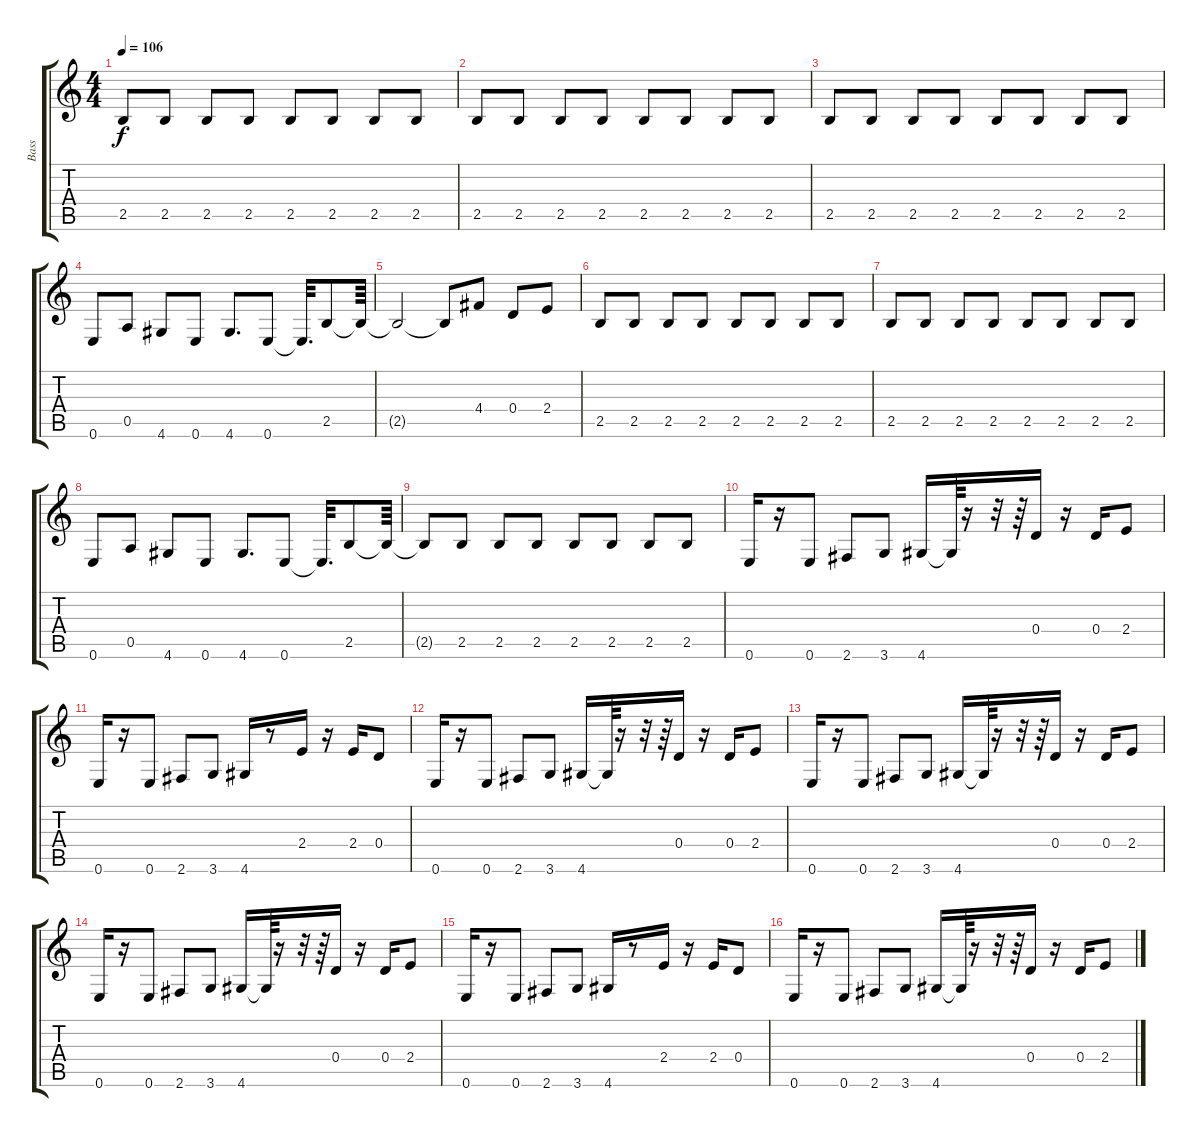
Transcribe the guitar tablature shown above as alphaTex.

\track ("Bass" "Bass") {instrument electricbassfinger}
\staff {score tabs}
\tuning (E4 B3 G3 D3 A2 E2) {hide}
\ts (4 4)
\tempo 106
\clef g2
\ks c
2.5{t}.8{dy f} 2.5.8 2.5.8 2.5.8 2.5.8 2.5.8 2.5.8 2.5.8 |
2.5.8 2.5.8 2.5.8 2.5.8 2.5.8 2.5.8 2.5.8 2.5.8 |
2.5.8 2.5.8 2.5.8 2.5.8 2.5.8 2.5.8 2.5.8 2.5.8 |
0.6.8 0.5.8 4.6.8 0.6.8 4.6.8{d} 0.6.8 0.6{t}.32{d} 2.5.8 2.5{t}.64 |
2.5{t}.2 2.5{t}.8 4.4.8 0.4.8 2.4.8 |
2.5.8 2.5.8 2.5.8 2.5.8 2.5.8 2.5.8 2.5.8 2.5.8 |
2.5.8 2.5.8 2.5.8 2.5.8 2.5.8 2.5.8 2.5.8 2.5.8 |
0.6.8 0.5.8 4.6.8 0.6.8 4.6.8{d} 0.6.8 0.6{t}.32{d} 2.5.8 2.5{t}.64 |
2.5{t}.8 2.5.8 2.5.8 2.5.8 2.5.8 2.5.8 2.5.8 2.5.8 |
0.6.16 r.16 0.6.8 2.6.8 3.6.8 4.6.16 4.6{t}.64 r.16 r.32 r.64 0.4.16 r.16 0.4.16 2.4.8 |
0.6.16 r.16 0.6.8 2.6.8 3.6.8 4.6.16 r.8 2.4.16 r.16 2.4.16 0.4.8 |
0.6.16 r.16 0.6.8 2.6.8 3.6.8 4.6.16 4.6{t}.64 r.16 r.32 r.64 0.4.16 r.16 0.4.16 2.4.8 |
0.6.16 r.16 0.6.8 2.6.8 3.6.8 4.6.16 4.6{t}.64 r.16 r.32 r.64 0.4.16 r.16 0.4.16 2.4.8 |
0.6.16 r.16 0.6.8 2.6.8 3.6.8 4.6.16 4.6{t}.64 r.16 r.32 r.64 0.4.16 r.16 0.4.16 2.4.8 |
0.6.16 r.16 0.6.8 2.6.8 3.6.8 4.6.16 r.8 2.4.16 r.16 2.4.16 0.4.8 |
0.6.16 r.16 0.6.8 2.6.8 3.6.8 4.6.16 4.6{t}.64 r.16 r.32 r.64 0.4.16 r.16 0.4.16 2.4.8
